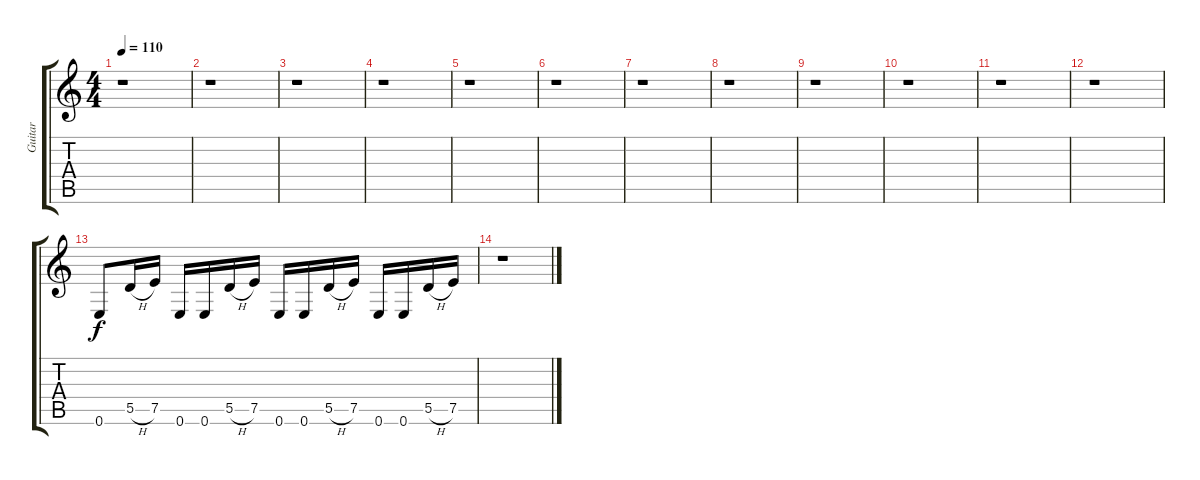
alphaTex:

\track ("Guitar" "Guitar") {instrument electricguitarclean}
\staff {score tabs}
\tuning (E4 B3 G3 D3 A2 E2) {hide}
\ts (4 4)
\tempo 110
\clef g2
\ks c
r.1{dy f} |
r.1 |
r.1 |
r.1 |
r.1 |
r.1 |
r.1 |
r.1 |
r.1 |
r.1 |
r.1 |
r.1 |
0.6.8 5.5{h}.16 7.5.16 0.6.16 0.6.16 5.5{h}.16 7.5.16 0.6.16 0.6.16 5.5{h}.16 7.5.16 0.6.16 0.6.16 5.5{h}.16 7.5.16 |
r.1
